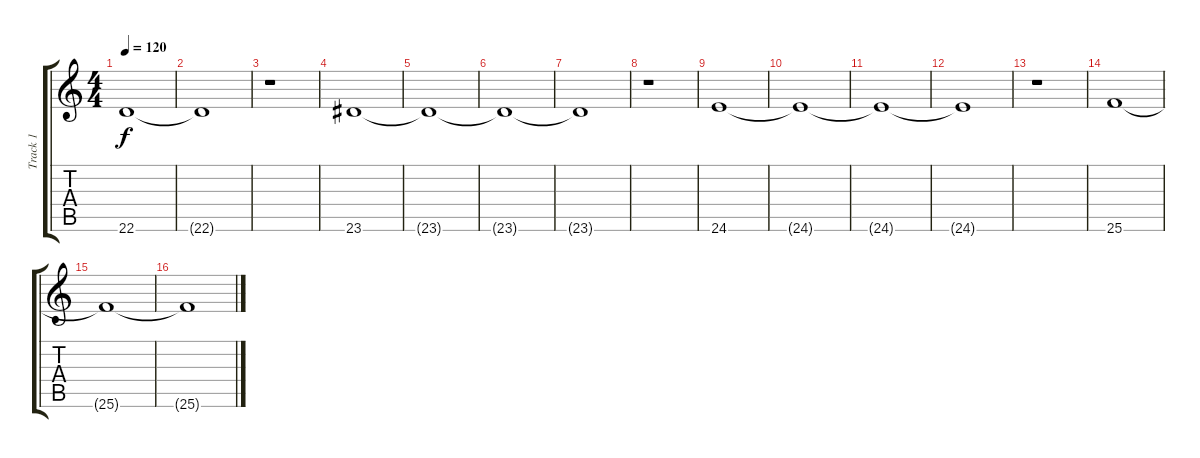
\track ("Track 1" "Track 1") {instrument acousticgrandpiano}
\staff {score tabs}
\tuning (E4 B3 G3 D3 A2 E2) {hide}
\ts (4 4)
\tempo 120
\clef g2
\ks c
22.6{t}.1{dy f} |
22.6{t}.1 |
r.1 |
23.6.1 |
23.6{t}.1 |
23.6{t}.1 |
23.6{t}.1 |
r.1 |
24.6.1 |
24.6{t}.1 |
24.6{t}.1 |
24.6{t}.1 |
r.1 |
25.6.1 |
25.6{t}.1 |
25.6{t}.1
